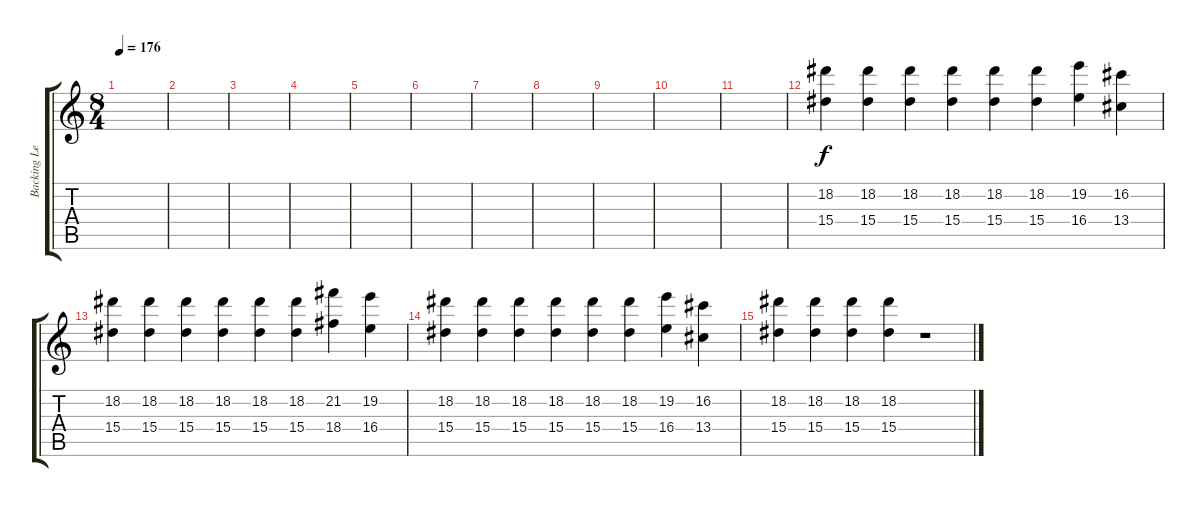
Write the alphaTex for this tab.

\track ("Backing Lead" "Backing Le") {instrument overdrivenguitar}
\staff {score tabs}
\tuning (D4 A3 F3 C3 G2 C2) {hide}
\ts (8 4)
\tempo 176
\clef g2
\ks c
|
|
|
|
|
|
|
|
|
|
|
(18.2 15.4).4 (18.2 15.4).4 (18.2 15.4).4 (18.2 15.4).4 (18.2 15.4).4 (18.2 15.4).4 (19.2 16.4).4 (16.2 13.4).4 |
(18.2 15.4).4 (18.2 15.4).4 (18.2 15.4).4 (18.2 15.4).4 (18.2 15.4).4 (18.2 15.4).4 (21.2 18.4).4 (19.2 16.4).4 |
(18.2 15.4).4 (18.2 15.4).4 (18.2 15.4).4 (18.2 15.4).4 (18.2 15.4).4 (18.2 15.4).4 (19.2 16.4).4 (16.2 13.4).4 |
(18.2 15.4).4 (18.2 15.4).4 (18.2 15.4).4 (18.2 15.4).4 r.1
